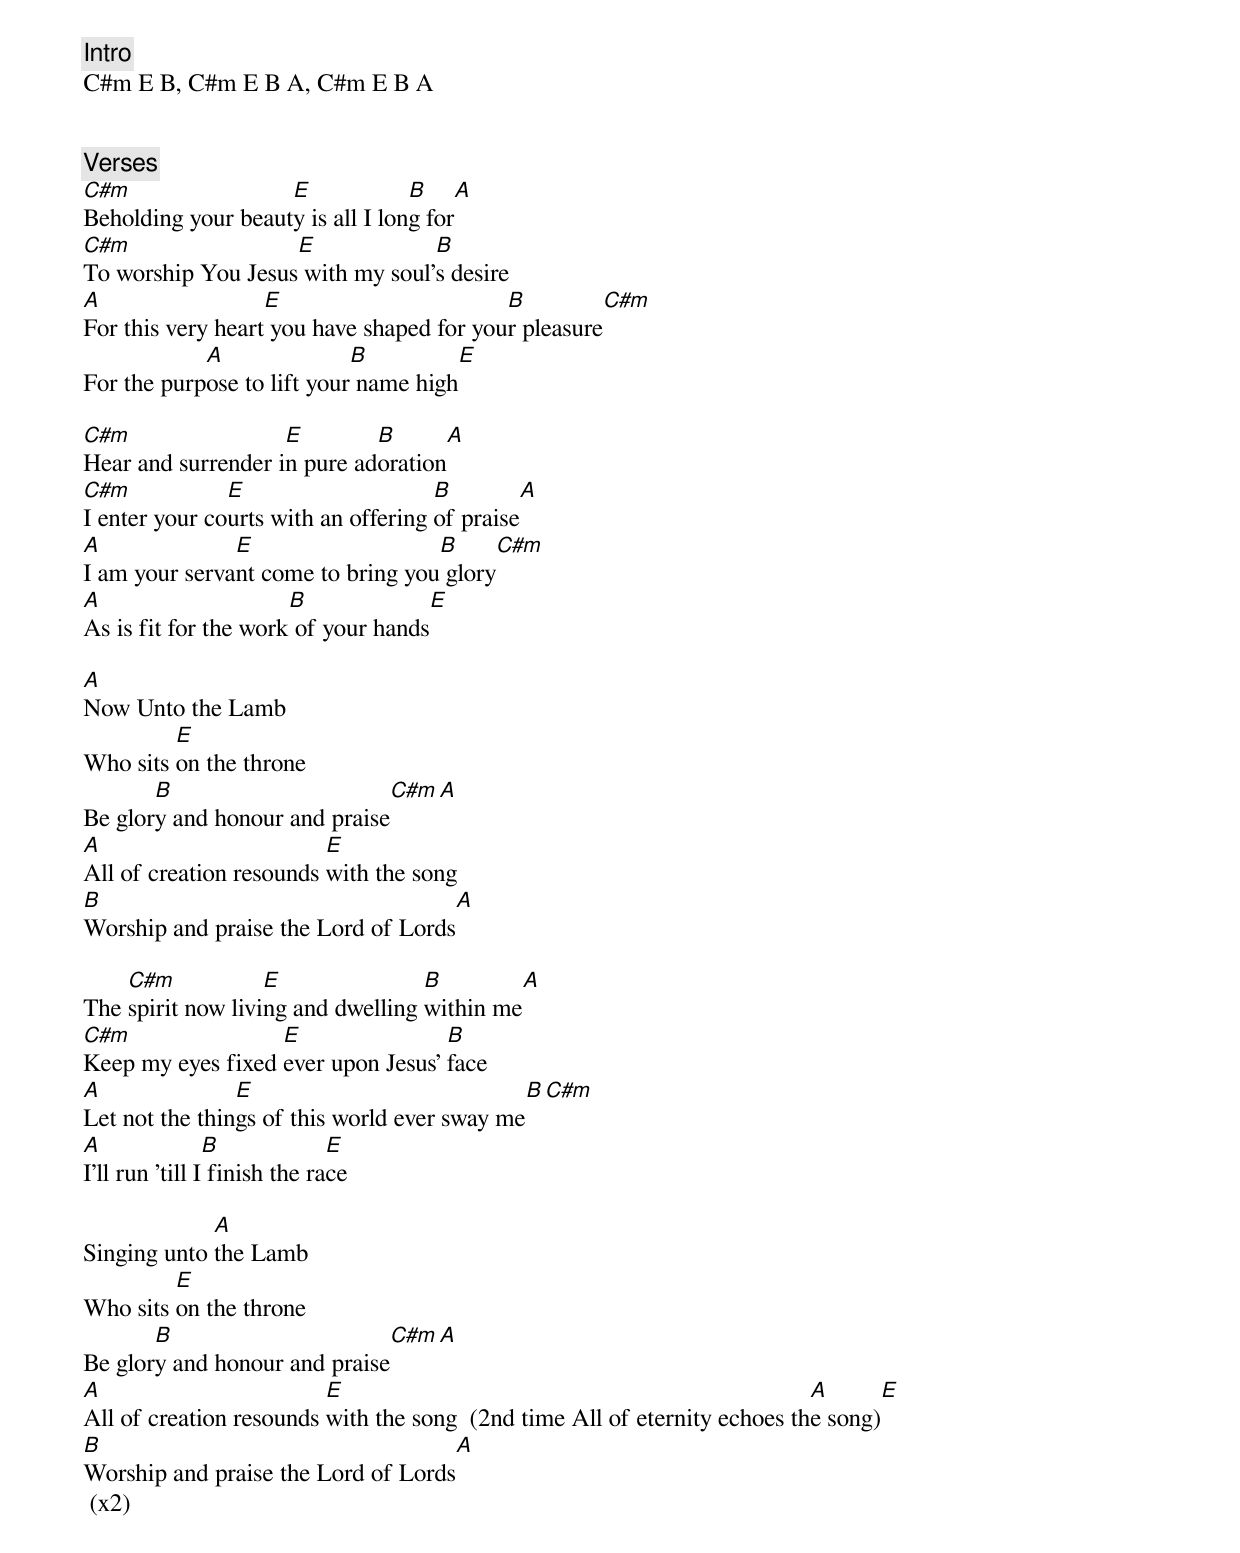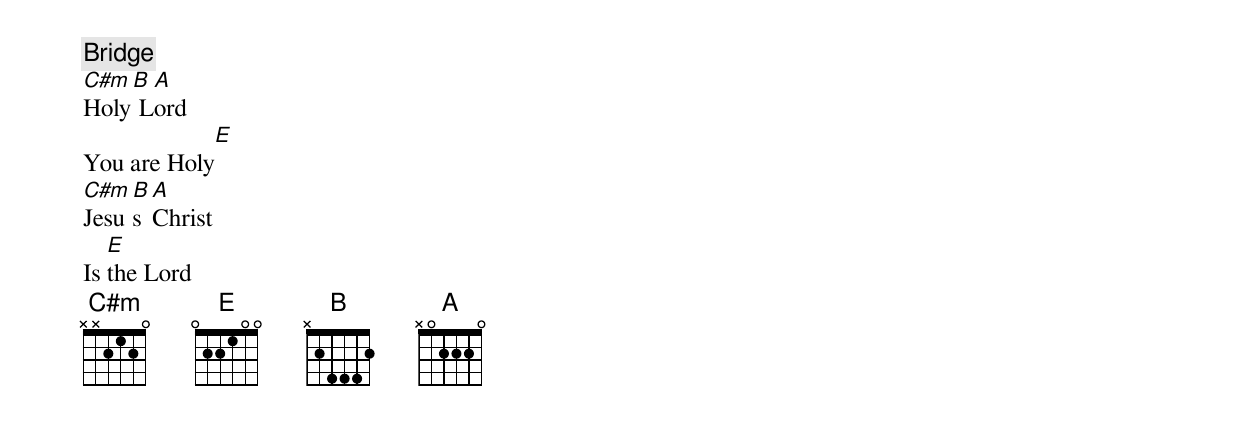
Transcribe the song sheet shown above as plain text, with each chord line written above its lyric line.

[Intro]
C#m E B, C#m E B A, C#m E B A


[Verses]
C#m                 E             B     A
Beholding your beauty is all I long for
C#m                 E             B
To worship You Jesus with my soul's desire
A                  E                       B                        C#m
For this very heart you have shaped for your pleasure
            A               B                    E
For the purpose to lift your name high

C#m                 E        B             A
Hear and surrender in pure adoration
C#m            E                     B             A
I enter your courts with an offering of praise
A              E                   B                  C#m
I am your servant come to bring you glory
A                     B                  E
As is fit for the work of your hands

A
Now Unto the Lamb
         E
Who sits on the throne
       B                                  C#m A
Be glory and honour and praise
A                        E
All of creation resounds with the song
B                                                A
Worship and praise the Lord of Lords

    C#m            E               B               A
The spirit now living and dwelling within me
C#m                E                B
Keep my eyes fixed ever upon Jesus' face
A               E                             B     C#m
Let not the things of this world ever sway me
A               B             E
I'll run 'till I finish the race

             A
Singing unto the Lamb
         E
Who sits on the throne
       B                                  C#m A
Be glory and honour and praise
A                        E                                                 A                   E
All of creation resounds with the song  (2nd time All of eternity echoes the song)
B                                                A
Worship and praise the Lord of Lords
 (x2)


[Bridge]
C#m B A
Holy Lord
              E
You are Holy
C#m B A
Jesus Christ
   E
Is the Lord
